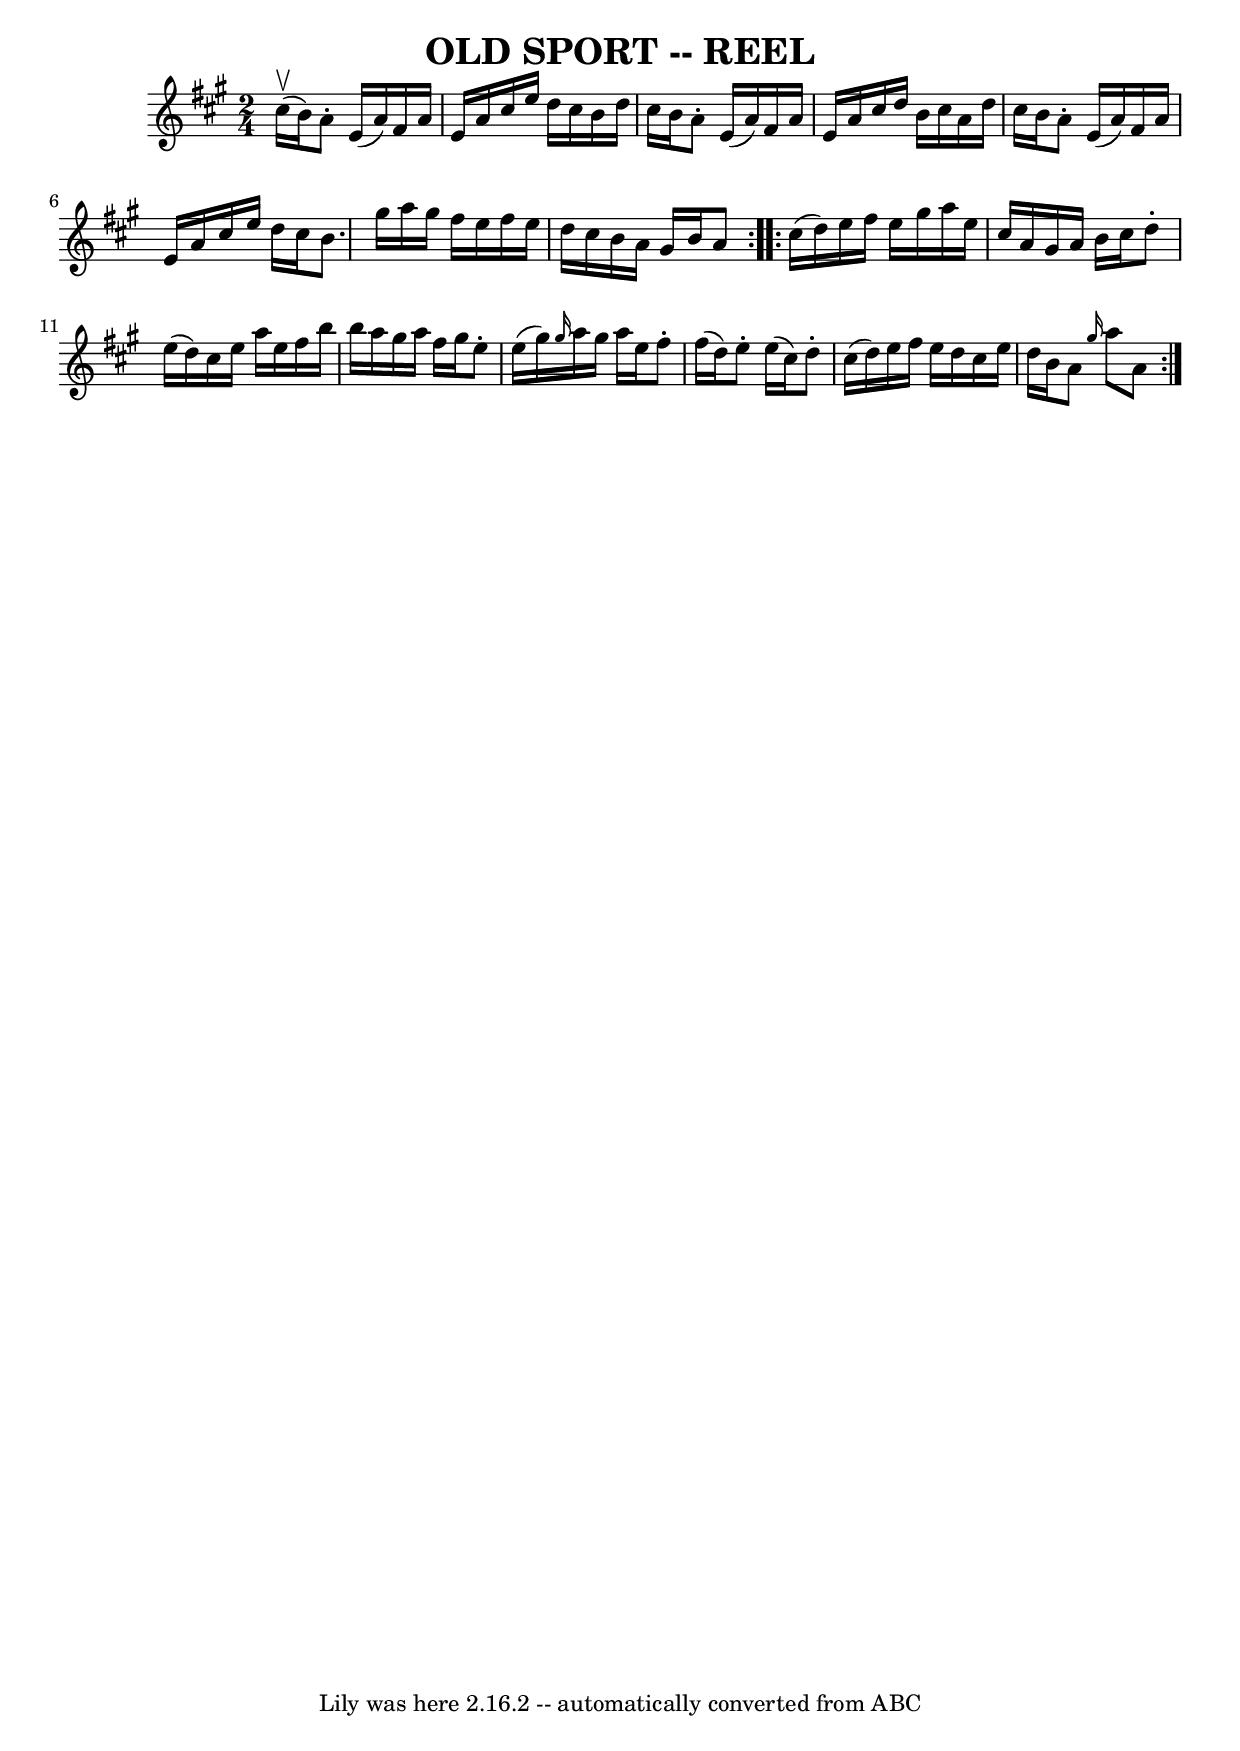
\version "2.16.2"
\include "Mammoth.ily"
\header {
  %% book = "Ryan's Mammoth Collection of Fiddle Tunes"
 crossRefNumber = "1"
 footnotes = ""
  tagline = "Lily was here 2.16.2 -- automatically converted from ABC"
  title = "OLD SPORT -- REEL"

}
voicedefault =  {



  \repeat volta 2 {

    \time 2/4 
    \key a \major cis''16 (^\upbow b'16)        |
 a'8-. e'16 (a'16) fis'16 a'16 e'16 a'16     |
 cis''16 e''16 d''16 cis''16 b'16 d''16 cis''16 b'16     |
 a'8-. e'16 (a'16) fis'16 a'16 e'16 a'16    |
 cis''16 d''16 b'16 cis''16 a'16 d''16 cis''16 b'16     |
     |
 a'8-. e'16 (a'16) fis'16 a'16 e'16 a'16     |
 cis''16 e''16 d''16 cis''16 b'8. gis''16    |
 a''16 gis''16 fis''16 e''16 fis''16 e''16 d''16 cis''16     |
 b'16 a'16 gis'16 b'16 a'8    
  }     
  \repeat volta 2 {
 cis''16 (d''16)        |
 e''16 fis''16 e''16 gis''16 a''16 e''16 cis''16 a'16     |
 gis'16 a'16 b'16 cis''16 d''8-. e''16 (d''16)    |
 cis''16 e''16 a''16 e''16 fis''16 b''16 b''16 a''16     |
 gis''16 a''16 fis''16 gis''16 e''8-. e''16 (gis''16)   |  |
    
    \grace { gis''16  
	   } a''16 gis''16 a''16 e''16 fis''8-. fis''16 (d''16)    |
 e''8-. e''16 (cis''16) d''8-. cis''16 (d''16)    |
 e''16 fis''16 e''16 d''16 cis''16 e''16 d''16 b'16     |
 a'8  \grace { gis''16  
		}   
 a''8 a'8    
  }   

}

\score{
  <<

    \context Staff="default"
    {
      \voicedefault 
      
    }

  >>
  \layout {
    
  }
  \midi {
  }

}
